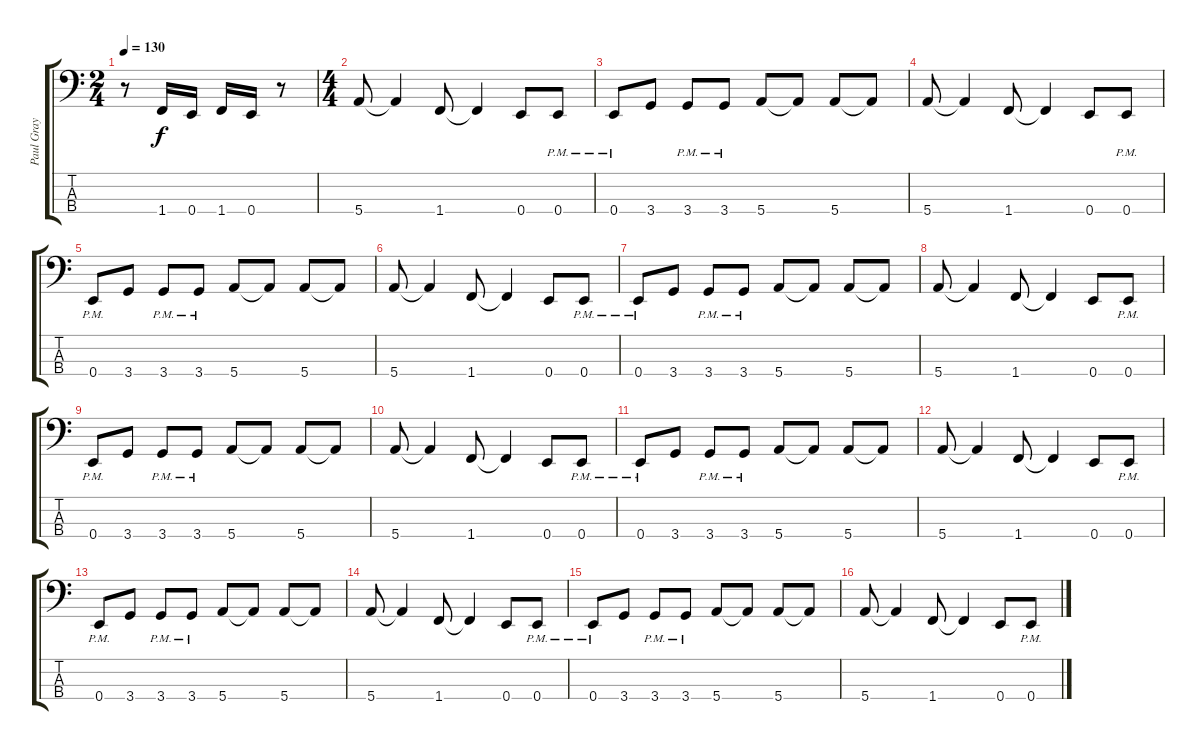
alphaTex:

\track ("Paul Gray" "Paul Gray") {instrument electricbasspick}
\staff {score tabs}
\tuning (G2 D2 A1 E1) {hide}
\ts (2 4)
\tempo 130
\clef f4
\ks c
r.8{dy f} 1.4.16 0.4.16 1.4.16 0.4.16 r.8 |
\ts (4 4)
5.4.8 5.4{t}.4 1.4.8 1.4{t}.4 0.4.8 0.4{pm}.8 |
0.4{pm}.8 3.4.8 3.4{pm}.8 3.4{pm}.8 5.4.8 5.4{t}.8 5.4.8 5.4{t}.8 |
5.4.8 5.4{t}.4 1.4.8 1.4{t}.4 0.4.8 0.4{pm}.8 |
0.4{pm}.8 3.4.8 3.4{pm}.8 3.4{pm}.8 5.4.8 5.4{t}.8 5.4.8 5.4{t}.8 |
5.4.8 5.4{t}.4 1.4.8 1.4{t}.4 0.4.8 0.4{pm}.8 |
0.4{pm}.8 3.4.8 3.4{pm}.8 3.4{pm}.8 5.4.8 5.4{t}.8 5.4.8 5.4{t}.8 |
5.4.8 5.4{t}.4 1.4.8 1.4{t}.4 0.4.8 0.4{pm}.8 |
0.4{pm}.8 3.4.8 3.4{pm}.8 3.4{pm}.8 5.4.8 5.4{t}.8 5.4.8 5.4{t}.8 |
5.4.8 5.4{t}.4 1.4.8 1.4{t}.4 0.4.8 0.4{pm}.8 |
0.4{pm}.8 3.4.8 3.4{pm}.8 3.4{pm}.8 5.4.8 5.4{t}.8 5.4.8 5.4{t}.8 |
5.4.8 5.4{t}.4 1.4.8 1.4{t}.4 0.4.8 0.4{pm}.8 |
0.4{pm}.8 3.4.8 3.4{pm}.8 3.4{pm}.8 5.4.8 5.4{t}.8 5.4.8 5.4{t}.8 |
5.4.8 5.4{t}.4 1.4.8 1.4{t}.4 0.4.8 0.4{pm}.8 |
0.4{pm}.8 3.4.8 3.4{pm}.8 3.4{pm}.8 5.4.8 5.4{t}.8 5.4.8 5.4{t}.8 |
5.4.8 5.4{t}.4 1.4.8 1.4{t}.4 0.4.8 0.4{pm}.8
